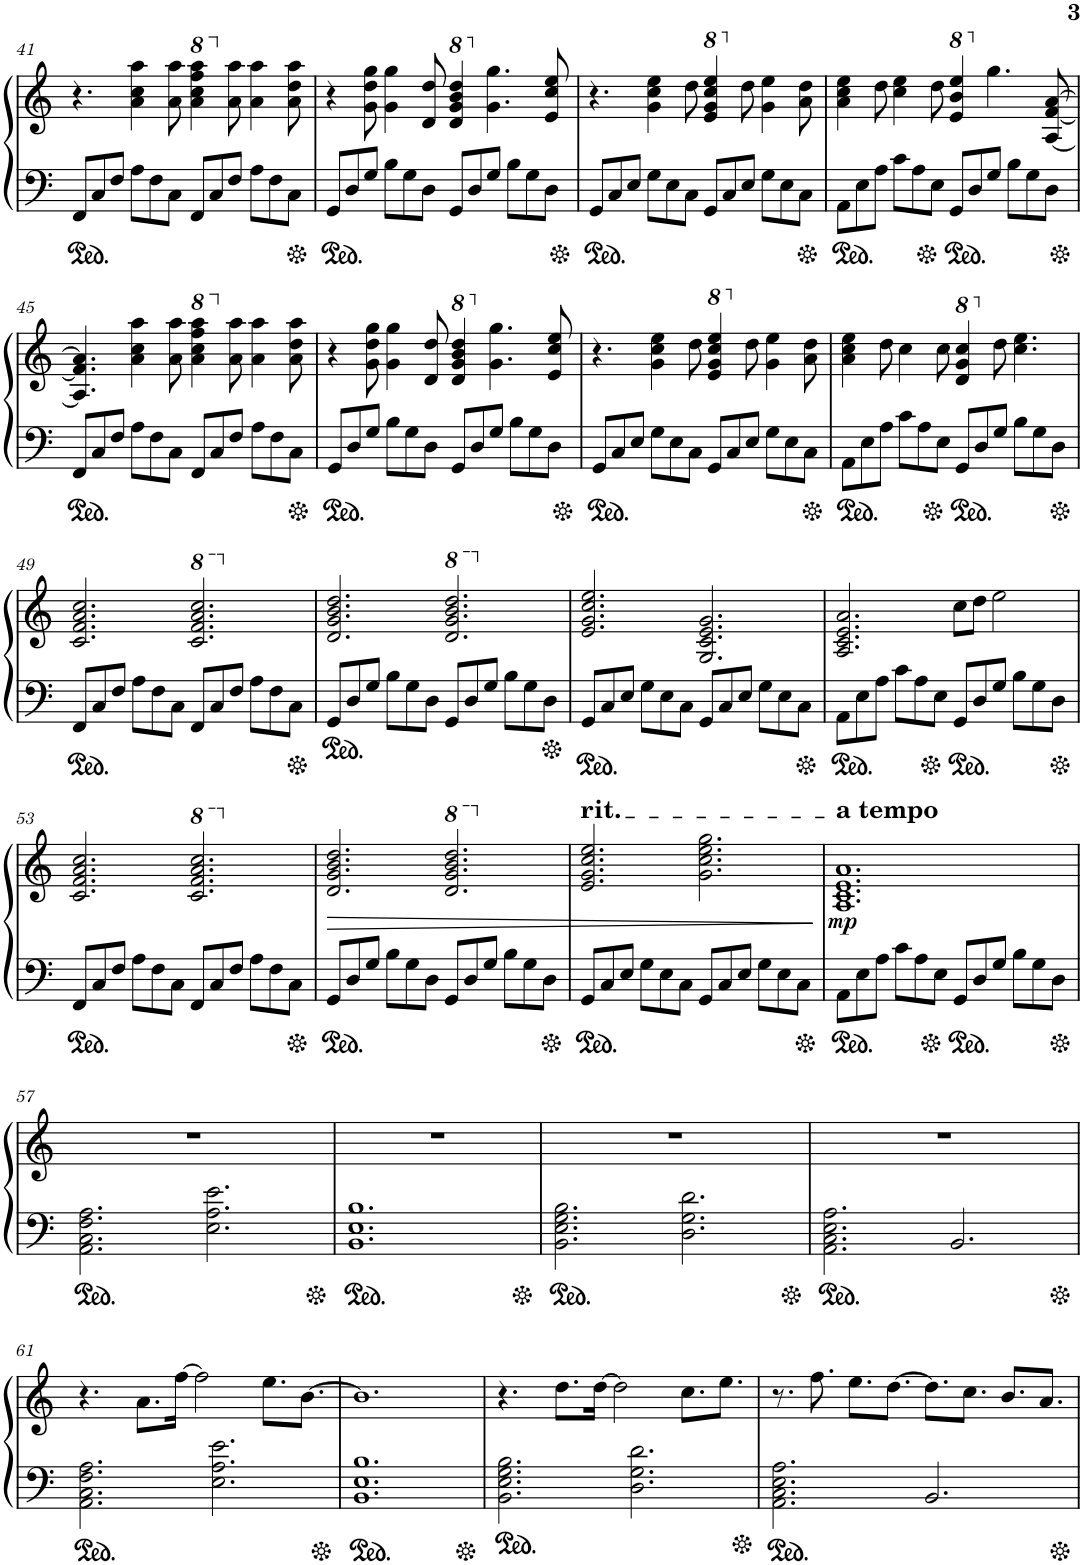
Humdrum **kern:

**kern	**kern	**dynam
*part1	*part1	*part1
*staff2	*staff1	*staff1/2
*I"피아노	*	*
!!LO:PB:g=z
*clefF4	*clefG2	*
*k[]	*k[]	*
*M12/8	*M12/8	*
=41	=41	=41
8FF/L	4.r	.
8C/	.	.
8F/J	.	.
8A\L	4a\ 4cc\ 4aa\	.
8F\	.	.
8C\J	8a\ 8aa\	.
*	*8va	*
8FF/L	4aa\ 4ccc\ 4fff\ 4aaa\	.
8C/	.	.
*	*X8va	*
8F/J	8a\ 8aa\	.
8A\L	4a\ 4aa\	.
8F\	.	.
8C\J	8a\ 8dd\ 8aa\	.
=42	=42	=42
8GG/L	4r	.
8D/	.	.
8G/J	8g\ 8dd\ 8gg\	.
8B\L	4g\ 4gg\	.
8G\	.	.
8D\J	8d/ 8dd/	.
*	*8va	*
8GG/L	4dd/ 4gg/ 4bb/ 4ddd/	.
8D/	.	.
*	*X8va	*
8G/J	4.g\ 4.gg\	.
8B\L	.	.
8G\	.	.
8D\J	8e/ 8cc/ 8ee/	.
=43	=43	=43
8GG/L	4.r	.
8C/	.	.
8E/J	.	.
8G\L	4g\ 4cc\ 4ee\	.
8E\	.	.
8C\J	8dd\	.
*	*8va	*
8GG/L	4ee/ 4gg/ 4ccc/ 4eee/	.
8C/	.	.
*	*X8va	*
8E/J	8dd\	.
8G\L	4g\ 4ee\	.
8E\	.	.
8C\J	8a\ 8dd\	.
=44	=44	=44
8AA\L	4a\ 4cc\ 4ee\	.
8E\	.	.
8A\J	8dd\	.
8c\L	4cc\ 4ee\	.
8A\	.	.
8E\J	8dd\	.
*	*8va	*
8GG/L	4ee/ 4bb/ 4eee/	.
8D/	.	.
*	*X8va	*
8G/J	4.gg\	.
8B\L	.	.
8G\	.	.
8D\J	[8A/ [8f/ [8a/	.
!!LO:LB:g=z
=45	=45	=45
8FF/L	4.A/] 4.f/] 4.a/]	.
8C/	.	.
8F/J	.	.
8A\L	4a\ 4cc\ 4aa\	.
8F\	.	.
8C\J	8a\ 8aa\	.
*	*8va	*
8FF/L	4aa\ 4ccc\ 4fff\ 4aaa\	.
8C/	.	.
*	*X8va	*
8F/J	8a\ 8aa\	.
8A\L	4a\ 4aa\	.
8F\	.	.
8C\J	8a\ 8dd\ 8aa\	.
=46	=46	=46
8GG/L	4r	.
8D/	.	.
8G/J	8g\ 8dd\ 8gg\	.
8B\L	4g\ 4gg\	.
8G\	.	.
8D\J	8d/ 8dd/	.
*	*8va	*
8GG/L	4dd/ 4gg/ 4bb/ 4ddd/	.
8D/	.	.
*	*X8va	*
8G/J	4.g\ 4.gg\	.
8B\L	.	.
8G\	.	.
8D\J	8e/ 8cc/ 8ee/	.
=47	=47	=47
8GG/L	4.r	.
8C/	.	.
8E/J	.	.
8G\L	4g\ 4cc\ 4ee\	.
8E\	.	.
8C\J	8dd\	.
*	*8va	*
8GG/L	4ee/ 4gg/ 4ccc/ 4eee/	.
8C/	.	.
*	*X8va	*
8E/J	8dd\	.
8G\L	4g\ 4ee\	.
8E\	.	.
8C\J	8a\ 8dd\	.
=48	=48	=48
8AA\L	4a\ 4cc\ 4ee\	.
8E\	.	.
8A\J	8dd\	.
8c\L	4cc\	.
8A\	.	.
8E\J	8cc\	.
*	*8va	*
8GG/L	4dd/ 4gg/ 4ccc/	.
8D/	.	.
*	*X8va	*
8G/J	8dd\	.
8B\L	4.cc\ 4.ee\	.
8G\	.	.
8D\J	.	.
!!LO:LB:g=z
=49	=49	=49
8FF/L	2.c/ 2.f/ 2.a/ 2.cc/	.
8C/	.	.
8F/J	.	.
8A\L	.	.
8F\	.	.
8C\J	.	.
*	*8va	*
8FF/L	2.cc/ 2.ff/ 2.aa/ 2.ccc/	.
8C/	.	.
8F/J	.	.
8A\L	.	.
8F\	.	.
8C\J	.	.
=50	=50	=50
*	*X8va	*
8GG/L	2.d/ 2.g/ 2.b/ 2.dd/	.
8D/	.	.
8G/J	.	.
8B\L	.	.
8G\	.	.
8D\J	.	.
*	*8va	*
8GG/L	2.dd/ 2.gg/ 2.bb/ 2.ddd/	.
8D/	.	.
8G/J	.	.
8B\L	.	.
8G\	.	.
8D\J	.	.
=51	=51	=51
*	*X8va	*
8GG/L	2.e/ 2.g/ 2.cc/ 2.ee/	.
8C/	.	.
8E/J	.	.
8G\L	.	.
8E\	.	.
8C\J	.	.
8GG/L	2.G/ 2.c/ 2.e/ 2.g/	.
8C/	.	.
8E/J	.	.
8G\L	.	.
8E\	.	.
8C\J	.	.
=52	=52	=52
8AA\L	2.A/ 2.c/ 2.e/ 2.a/	.
8E\	.	.
8A\J	.	.
8c\L	.	.
8A\	.	.
8E\J	.	.
8GG/L	8cc\L	.
8D/	8dd\J	.
8G/J	2ee\	.
8B\L	.	.
8G\	.	.
8D\J	.	.
!!LO:LB:g=z
=53	=53	=53
8FF/L	2.c/ 2.f/ 2.a/ 2.cc/	.
8C/	.	.
8F/J	.	.
8A\L	.	.
8F\	.	.
8C\J	.	.
*	*8va	*
8FF/L	2.cc/ 2.ff/ 2.aa/ 2.ccc/	.
8C/	.	.
8F/J	.	.
8A\L	.	.
8F\	.	.
8C\J	.	.
=54	=54	=54
*	*X8va	*
!	!	!LO:HP:b
8GG/L	2.d/ 2.g/ 2.b/ 2.dd/	>
8D/	.	.
8G/J	.	.
8B\L	.	.
8G\	.	.
8D\J	.	.
*	*8va	*
8GG/L	2.dd/ 2.gg/ 2.bb/ 2.ddd/	.
8D/	.	.
8G/J	.	.
8B\L	.	.
8G\	.	.
8D\J	.	.
=55	=55	=55
*	*X8va	*
!	!LO:TX:a:t=rit.	!
8GG/L	2.e/ 2.g/ 2.cc/ 2.ee/	.
8C/	.	.
8E/J	.	.
8G\L	.	.
8E\	.	.
8C\J	.	.
8GG/L	2.g\ 2.cc\ 2.ee\ 2.gg\	.
8C/	.	.
8E/J	.	.
8G\L	.	.
8E\	.	.
8C\J	.	.
.	.	]
=56	=56	=56
!	!LO:TX:a:B:t=a tempo	!
!	!	!LO:DY:b
8AA\L	1.A 1.c 1.e 1.a	mp
8E\	.	.
8A\J	.	.
8c\L	.	.
8A\	.	.
8E\J	.	.
8GG/L	.	.
8D/	.	.
8G/J	.	.
8B\L	.	.
8G\	.	.
8D\J	.	.
!!LO:LB:g=z
=57	=57	=57
2.AA\ 2.C\ 2.F\ 2.A\	1.r	.
2.E\ 2.A\ 2.e\	.	.
=58	=58	=58
1.BB 1.E 1.B	1.r	.
=59	=59	=59
2.BB\ 2.E\ 2.G\ 2.B\	1.r	.
2.D\ 2.G\ 2.d\	.	.
=60	=60	=60
2.AA\ 2.C\ 2.E\ 2.A\	1.r	.
2.BB/	.	.
!!LO:LB:g=z
=61	=61	=61
2.AA\ 2.C\ 2.F\ 2.A\	4.r	.
.	8.a\L	.
.	[16ff\Jk	.
.	2ff\]	.
2.E\ 2.A\ 2.e\	.	.
.	8.ee\L	.
.	[8.b\J	.
=62	=62	=62
1.BB 1.E 1.B	1.b]	.
=63	=63	=63
2.BB\ 2.E\ 2.G\ 2.B\	4.r	.
.	8.dd\L	.
.	[16dd\Jk	.
.	2dd\]	.
2.D\ 2.G\ 2.d\	.	.
.	8.cc\L	.
.	8.ee\J	.
=64	=64	=64
2.AA\ 2.C\ 2.E\ 2.A\	8.r	.
.	8.ff\	.
.	8.ee\L	.
.	[8.dd\J	.
2.BB/	8.dd\L]	.
.	8.cc\J	.
.	8.b/L	.
.	8.a/J	.
=	=	=
*-	*-	*-
